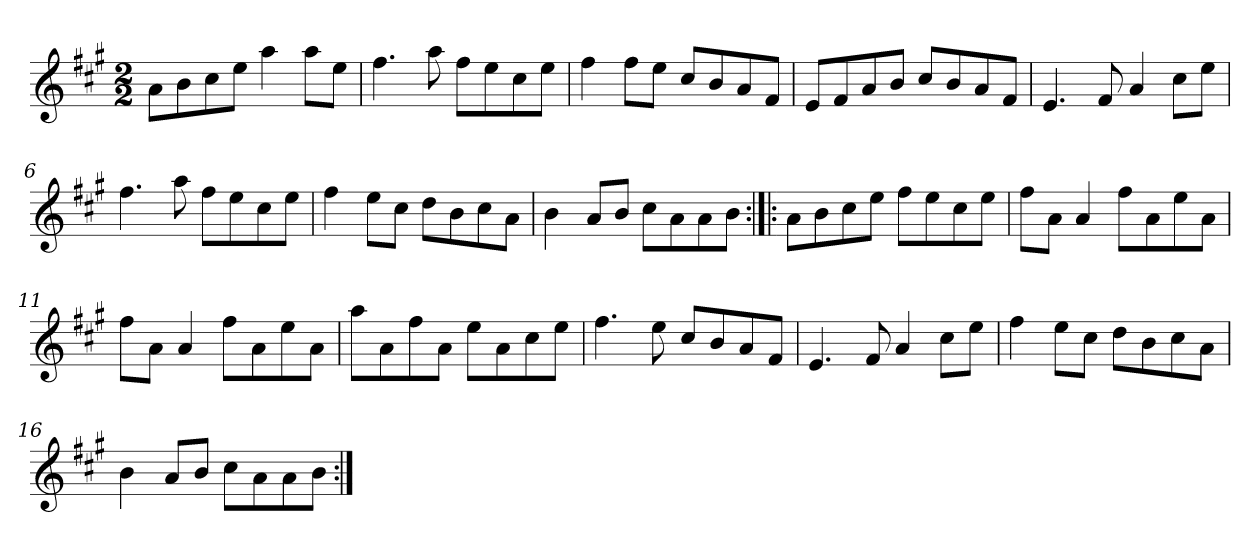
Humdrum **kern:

**kern
*part1
*staff1
*clefG2
*k[f#c#g#]
*A:
*M2/2
*MM100
=1
8a\L
8b\
8cc#\
8ee\J
4aa\
8aa\L
8ee\J
=2
4.ff#\
8aa\
8ff#\L
8ee\
8cc#\
8ee\J
=3
4ff#\
8ff#\L
8ee\J
8cc#/L
8b/
8a/
8f#/J
=4
8e/L
8f#/
8a/
8b/J
8cc#/L
8b/
8a/
8f#/J
=5
4.e/
8f#/
4a/
8cc#\L
8ee\J
=6
4.ff#\
8aa\
8ff#\L
8ee\
8cc#\
8ee\J
!!LO:LB:g=z
=7
4ff#\
8ee\L
8cc#\J
8dd\L
8b\
8cc#\
8a\J
=8
4b\
8a/L
8b/J
8cc#\L
8a\
8a\
8b\J
=9:|!|:
8a\L
8b\
8cc#\
8ee\J
8ff#\L
8ee\
8cc#\
8ee\J
=10
8ff#\L
8a\J
4a/
8ff#\L
8a\
8ee\
8a\J
=11
8ff#\L
8a\J
4a/
8ff#\L
8a\
8ee\
8a\J
!!LO:LB:g=z
=12
8aa\L
8a\
8ff#\
8a\J
8ee\L
8a\
8cc#\
8ee\J
=13
4.ff#\
8ee\
8cc#/L
8b/
8a/
8f#/J
=14
4.e/
8f#/
4a/
8cc#\L
8ee\J
=15
4ff#\
8ee\L
8cc#\J
8dd\L
8b\
8cc#\
8a\J
=16
4b\
8a/L
8b/J
8cc#\L
8a\
8a\
8b\J
=:|!
*-
